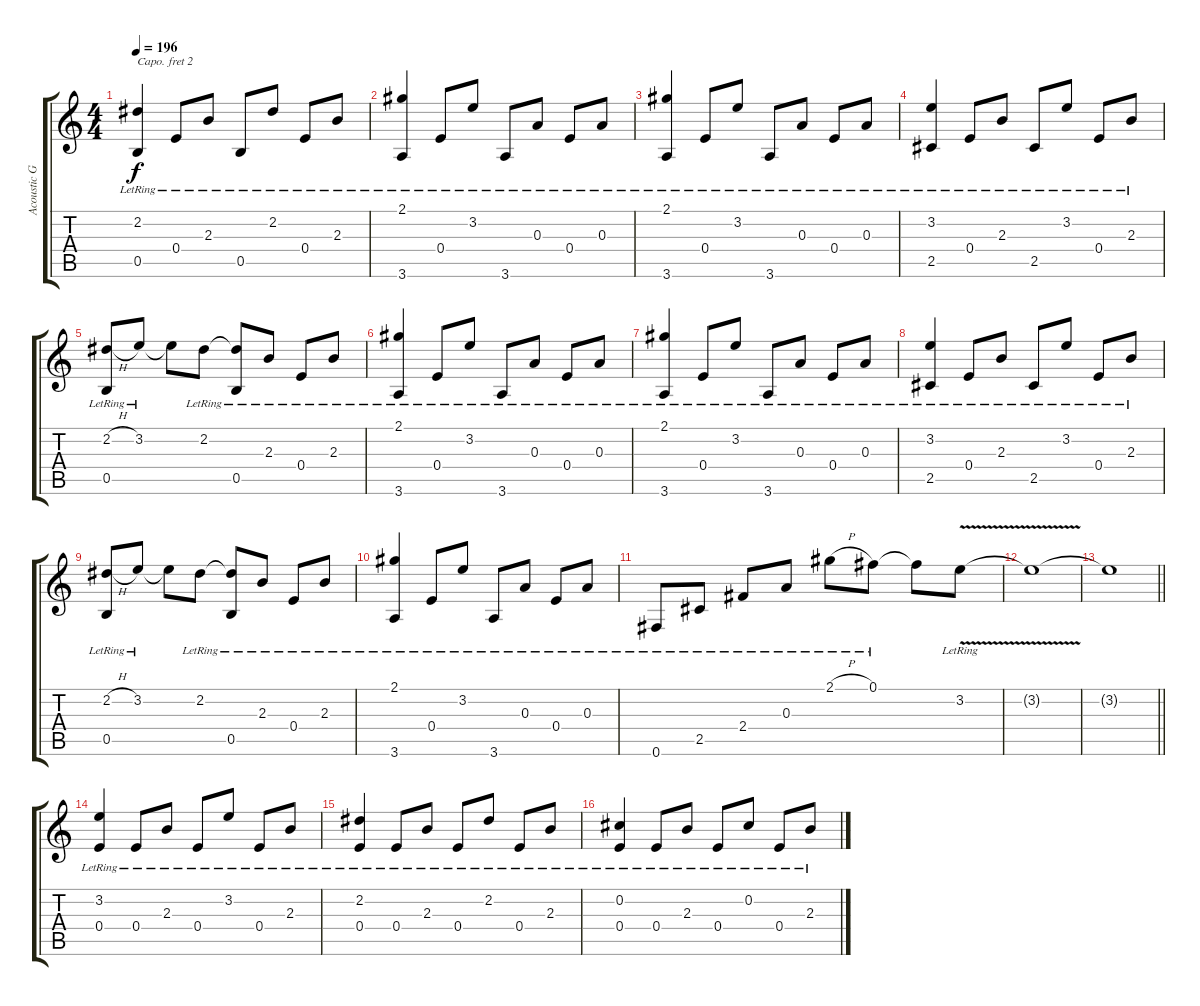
\track ("Acoustic Guitar  1" "Acoustic G") {instrument acousticguitarsteel}
\staff {score tabs}
\capo 2
\tuning (E4 B3 G3 D3 A2 E2) {hide}
\ts (4 4)
\tempo 196
\clef g2
\ks c
(2.2{lr} 0.5{lr}).4{dy f} 0.4{lr}.8 2.3{lr}.8 0.5{lr}.8 2.2{lr}.8 0.4{lr}.8 2.3{lr}.8 |
(2.1{lr} 3.6{lr}).4 0.4{lr}.8 3.2{lr}.8 3.6{lr}.8 0.3{lr}.8 0.4{lr}.8 0.3{lr}.8 |
(2.1{lr} 3.6{lr}).4 0.4{lr}.8 3.2{lr}.8 3.6{lr}.8 0.3{lr}.8 0.4{lr}.8 0.3{lr}.8 |
(3.2{lr} 2.5{lr}).4 0.4{lr}.8 2.3{lr}.8 2.5{lr}.8 3.2{lr}.8 0.4{lr}.8 2.3{lr}.8 |
(2.2{h lr} 0.5{lr}).8 3.2{lr}.8 3.2{t}.8 2.2{lr}.8 (2.2{t} 0.5{lr}).8 2.3{lr}.8 0.4{lr}.8 2.3{lr}.8 |
(2.1{lr} 3.6{lr}).4 0.4{lr}.8 3.2{lr}.8 3.6{lr}.8 0.3{lr}.8 0.4{lr}.8 0.3{lr}.8 |
(2.1{lr} 3.6{lr}).4 0.4{lr}.8 3.2{lr}.8 3.6{lr}.8 0.3{lr}.8 0.4{lr}.8 0.3{lr}.8 |
(3.2{lr} 2.5{lr}).4 0.4{lr}.8 2.3{lr}.8 2.5{lr}.8 3.2{lr}.8 0.4{lr}.8 2.3{lr}.8 |
(2.2{h lr} 0.5{lr}).8 3.2{lr}.8 3.2{t}.8 2.2{lr}.8 (2.2{t} 0.5{lr}).8 2.3{lr}.8 0.4{lr}.8 2.3{lr}.8 |
(2.1{lr} 3.6{lr}).4 0.4{lr}.8 3.2{lr}.8 3.6{lr}.8 0.3{lr}.8 0.4{lr}.8 0.3{lr}.8 |
0.6{lr}.8 2.5{lr}.8 2.4{lr}.8 0.3{lr}.8 2.1{h lr}.8 0.1{lr}.8 0.1{t}.8 3.2{v lr}.8 |
3.2{t}.1 |
\barLineRight lightlight
3.2{t}.1 |
\section ("" "")
(3.2{lr} 0.4{lr}).4 0.4{lr}.8 2.3{lr}.8 0.4{lr}.8 3.2{lr}.8 0.4{lr}.8 2.3{lr}.8 |
(2.2{lr} 0.4{lr}).4 0.4{lr}.8 2.3{lr}.8 0.4{lr}.8 2.2{lr}.8 0.4{lr}.8 2.3{lr}.8 |
(0.2{lr} 0.4{lr}).4 0.4{lr}.8 2.3{lr}.8 0.4{lr}.8 0.2{lr}.8 0.4{lr}.8 2.3{lr}.8
